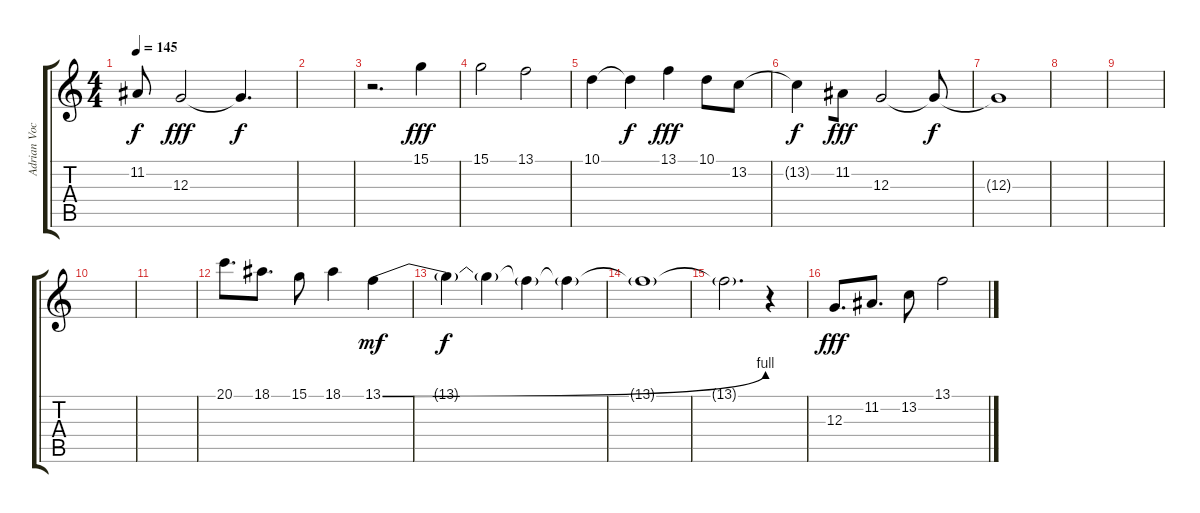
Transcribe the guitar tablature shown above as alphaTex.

\track ("Adrian Vocal" "Adrian Voc") {instrument trumpet}
\staff {score tabs}
\tuning (E4 B3 G3 D3 A2 E2) {hide}
\ts (4 4)
\tempo 145
\clef g2
\ks c
11.2{t}.8{dy f} 12.3.2{dy fff} 12.3{t}.4{d dy f} |
|
r.2{d beam merge} 15.1.4{dy fff} |
15.1.2{beam merge} 13.1.2 |
10.1.4 10.1{t}.4{dy f} 13.1.4{dy fff} 10.1.8{beam merge} 13.2.8 |
13.2{t}.4{dy f beam merge} 11.2.8{dy fff} 12.3.2 12.3{t}.8{dy f} |
12.3{t}.1 |
|
|
|
|
20.1.8{d} 18.1.8{d} 15.1.8 18.1.4 13.1{be (bend 0 0 60 4)}.4{dy mf} |
13.1{t}.4{dy f beam merge} 13.1{t}.4 13.1{t}.4 13.1{t}.4 |
13.1{t}.1 |
13.1{t}.2{d} r.4 |
12.3.8{d dy fff} 11.2.8{d} 13.2.8 13.1.2
